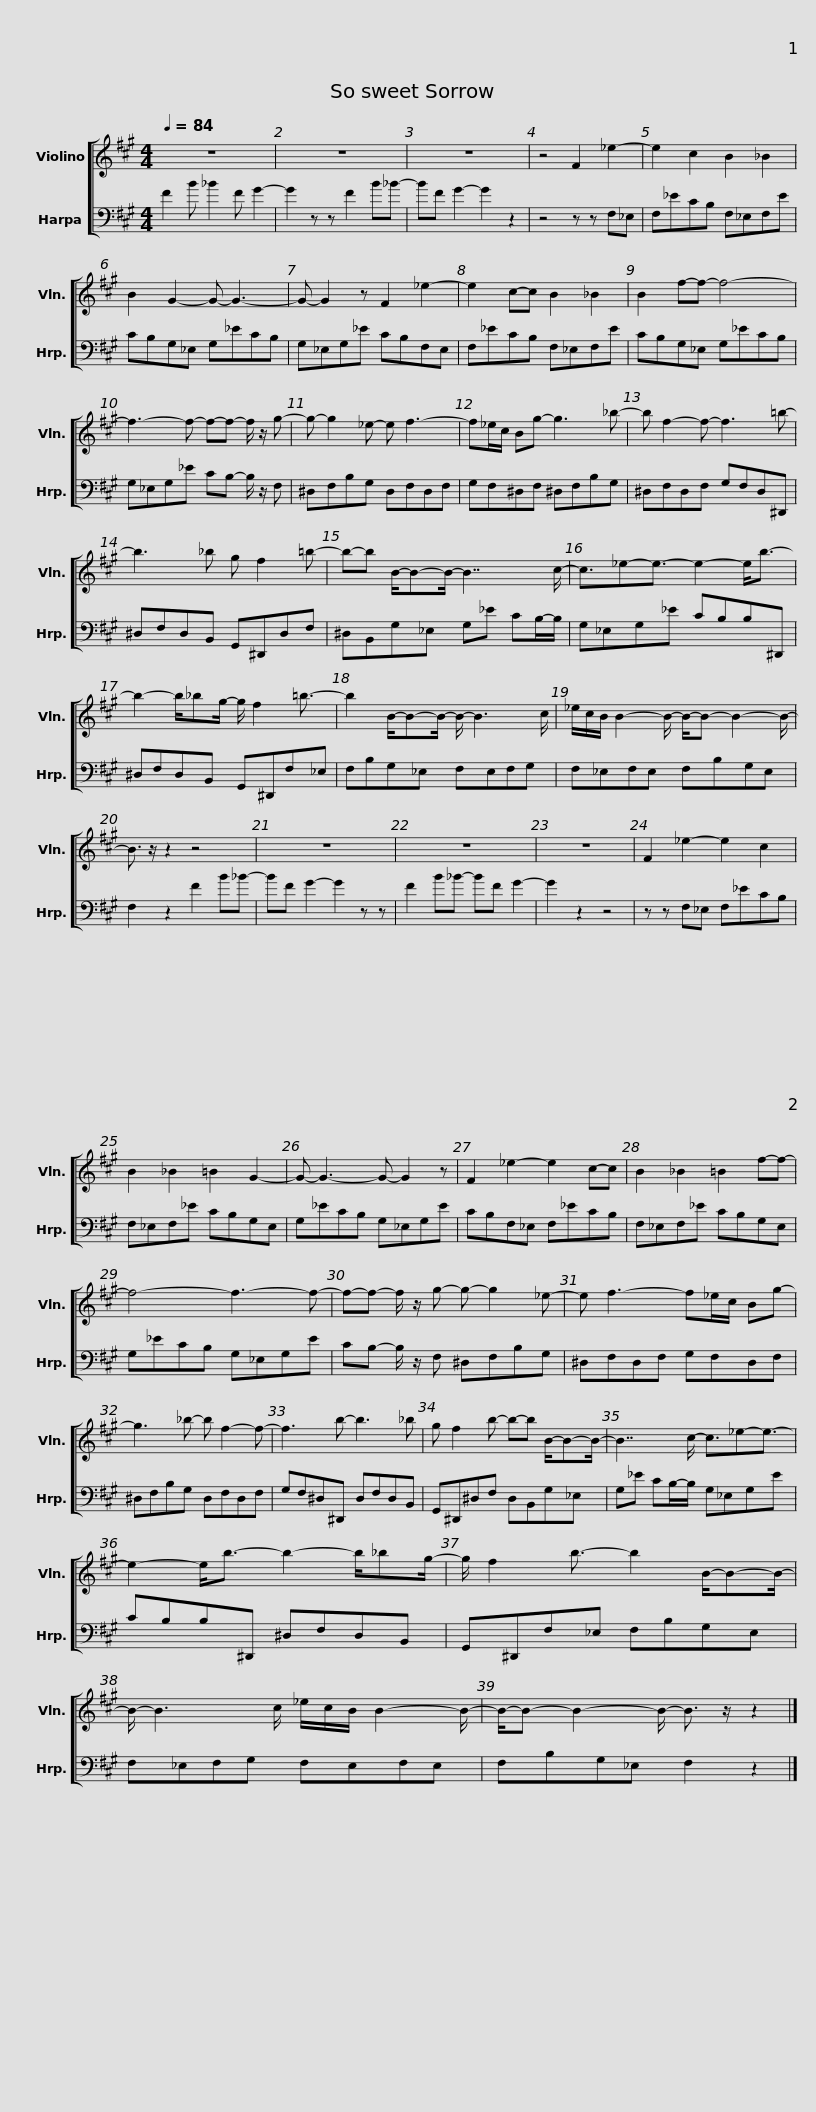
X:1
%%score [ 1 2 ]
L:1/8
Q:1/4=84
M:4/4
I:linebreak $
K:A
V:1 treble
V:2 bass
V:1
 z8 | z8 | z8 | z4 F2 _e2- | e2 c2 B2 _B2 |$ %5
 B2 G2- G- G3- | G- G2 z F2 _e2- | e2 c-c B2 _B2 | B2 f-f- f4- |$ f3- f- f-f- f/ z/ g- | %10
 g- g2 _e- e f3- | f_e/c/ Bg- g3 _b- | b f2- f- f3 =b- |$ b3 _b g f2 =b- | b-b B/-B-B/- B7/2 c/- | %15
 c3/2_e-e3/2- e2- e<b- |$ b2- b/_bg/- g/ f2 =b3/2- | b2 B/-B-B/- B/- B3 c/ | _e/c/B/ B2- B/- B/-B- B2- B/- |$ B3/2 z/ z2 z4 | %20
 z8 | z8 | z8 | F2 _e2- e2 c2 |$ B2 _B2 =B2 G2- | %25
 G- G3- G- G2 z | F2 _e2- e2 c-c | B2 _B2 =B2 f-f- |$ f4- f3- f- | f-f- f/ z/ g- g- g2 _e- | %30
 e f3- f_e/c/ Bg- | g3 _b- b f2- f- |$ f3 b- b3 _b | g f2 b- b-b B/-B-B/- | B7/2 c/- c3/2_e-e3/2- |$ %35
 e2- e<b- b2- b/_bg/- | g/ f2 b3/2- b2 B/-B-B/- | B/- B3 c/ _e/c/B/ B2- B/- |$ B/-B- B2- B/- B3/2 z/ z2 |] %39
V:2
 F2 B _B2 F G2- | G2 z z F2 B_B- | BF G2- G2 z2 | z4 z z F,_E, | F,_ECB, F,_E,F,E |$ %5
 CB,G,_E, G,_ECB, | G,_E,G,_E CB,F,E, | F,_ECB, F,_E,F,E | CB,G,_E, G,_ECB, |$ G,_E,G,_E CB,- B,/ z/ F, | %10
 ^D,F,B,G, D,F,D,F, | G,F,^D,F, ^D,F,B,G, | ^D,F,D,F, G,F,D,^D,, |$ ^D,F,D,B,, G,,^D,,D,F, | ^D,B,,G,_E, G,_E CB,/-B,/ | %15
 G,_E,G,_E CB,B,^D,, |$ ^D,F,D,B,, G,,^D,,F,_E, | F,B,G,_E, F,E,F,G, | F,_E,F,E, F,B,G,E, |$ F,2 z2 F2 B_B- | %20
 BF G2- G2 z z | F2 B_B- BF G2- | G2 z2 z4 | z z F,_E, F,_ECB, |$ F,_E,F,_E CB,G,E, | %25
 G,_ECB, G,_E,G,E | CB,F,_E, F,_ECB, | F,_E,F,_E CB,G,E, |$ G,_ECB, G,_E,G,E | CB,- B,/ z/ F, ^D,F,B,G, | %30
 ^D,F,D,F, G,F,D,F, | ^D,F,B,G, D,F,D,F, |$ G,F,^D,^D,, D,F,D,B,, | G,,^D,,^D,F, D,B,,G,_E, | G,_E CB,/-B,/ G,_E,G,E |$ %35
 CB,B,^D,, ^D,F,D,B,, | G,,^D,,F,_E, F,B,G,E, | F,_E,F,G, F,E,F,E, |$ F,B,G,_E, F,2 z2 |] %39
